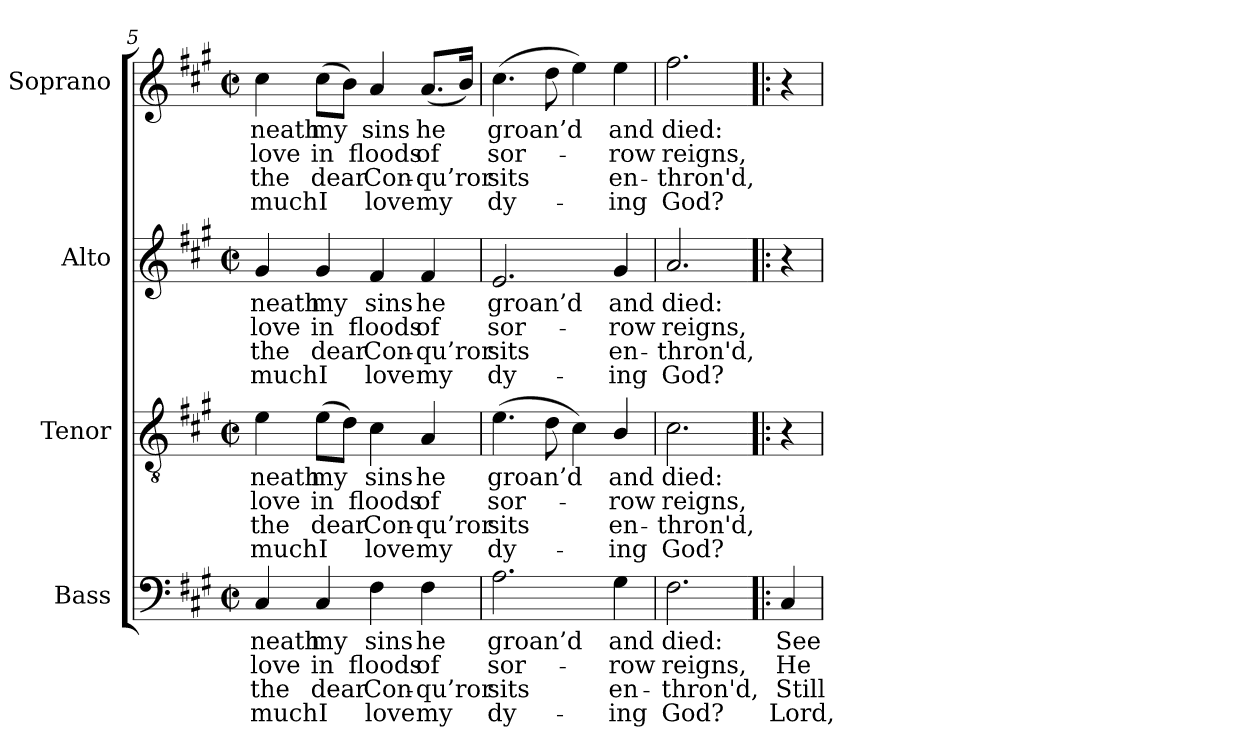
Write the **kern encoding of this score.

**kern	**text	**text	**text	**text	**kern	**text	**text	**text	**text	**kern	**text	**text	**text	**text	**kern	**text	**text	**text	**text
*part4	*part4	*part4	*part4	*part4	*part3	*part3	*part3	*part3	*part3	*part2	*part2	*part2	*part2	*part2	*part1	*part1	*part1	*part1	*part1
*staff4	*staff4	*staff4	*staff4	*staff4	*staff3	*staff3	*staff3	*staff3	*staff3	*staff2	*staff2	*staff2	*staff2	*staff2	*staff1	*staff1	*staff1	*staff1	*staff1
*I"Bass	*	*	*	*	*I"Tenor	*	*	*	*	*I"Alto	*	*	*	*	*I"Soprano	*	*	*	*
*I'B.	*	*	*	*	*I'T.	*	*	*	*	*I'A.	*	*	*	*	*I'S.	*	*	*	*
*clefF4	*	*	*	*	*clefGv2	*	*	*	*	*clefG2	*	*	*	*	*clefG2	*	*	*	*
*	*	*	*	*	*ITrd7c12	*	*	*	*	*	*	*	*	*	*	*	*	*	*
*k[f#c#g#]	*	*	*	*	*k[f#c#g#]	*	*	*	*	*k[f#c#g#]	*	*	*	*	*k[f#c#g#]	*	*	*	*
*f#:	*	*	*	*	*f#:	*	*	*	*	*f#:	*	*	*	*	*f#:	*	*	*	*
*M2/2	*	*	*	*	*M2/2	*	*	*	*	*M2/2	*	*	*	*	*M2/2	*	*	*	*
*met(c|)	*	*	*	*	*met(c|)	*	*	*	*	*met(c|)	*	*	*	*	*met(c|)	*	*	*	*
=5	=5	=5	=5	=5	=5	=5	=5	=5	=5	=5	=5	=5	=5	=5	=5	=5	=5	=5	=5
!	!LO:LY:b:color=#000000	!LO:LY:b:color=#000000	!LO:LY:b:color=#000000	!LO:LY:b:color=#000000	!	!	!	!	!	!	!	!	!	!	!	!	!	!	!
!	!	!	!	!	!	!LO:LY:b:color=#000000	!LO:LY:b:color=#000000	!LO:LY:b:color=#000000	!LO:LY:b:color=#000000	!	!	!	!	!	!	!	!	!	!
!	!	!	!	!	!	!	!	!	!	!	!LO:LY:b:color=#000000	!LO:LY:b:color=#000000	!LO:LY:b:color=#000000	!LO:LY:b:color=#000000	!	!	!	!	!
!	!	!	!	!	!	!	!	!	!	!	!	!	!	!	!	!LO:LY:b:color=#000000	!LO:LY:b:color=#000000	!LO:LY:b:color=#000000	!LO:LY:b:color=#000000
4C#i/	-neath	love	the	much	4Ei\	-neath	love	the	much	4g#i/	-neath	love	the	much	4cc#i\	-neath	love	the	much
!	!LO:LY:b:color=#000000	!LO:LY:b:color=#000000	!LO:LY:b:color=#000000	!LO:LY:b:color=#000000	!	!	!	!	!	!	!	!	!	!	!	!	!	!	!
!	!	!	!	!	!	!LO:LY:b:color=#000000	!LO:LY:b:color=#000000	!LO:LY:b:color=#000000	!LO:LY:b:color=#000000	!	!	!	!	!	!	!	!	!	!
!	!	!	!	!	!	!	!	!	!	!	!LO:LY:b:color=#000000	!LO:LY:b:color=#000000	!LO:LY:b:color=#000000	!LO:LY:b:color=#000000	!	!	!	!	!
!	!	!	!	!	!	!	!	!	!	!	!	!	!	!	!	!LO:LY:b:color=#000000	!LO:LY:b:color=#000000	!LO:LY:b:color=#000000	!LO:LY:b:color=#000000
4C#i/	my	in	dear	I	(8Ei\L	my	in	dear	I	4g#i/	my	in	dear	I	(8cc#i\L	my	in	dear	I
.	.	.	.	.	8Di\J)	.	.	.	.	.	.	.	.	.	8bi\J)	.	.	.	.
!	!LO:LY:b:color=#000000	!LO:LY:b:color=#000000	!LO:LY:b:color=#000000	!LO:LY:b:color=#000000	!	!	!	!	!	!	!	!	!	!	!	!	!	!	!
!	!	!	!	!	!	!LO:LY:b:color=#000000	!LO:LY:b:color=#000000	!LO:LY:b:color=#000000	!LO:LY:b:color=#000000	!	!	!	!	!	!	!	!	!	!
!	!	!	!	!	!	!	!	!	!	!	!LO:LY:b:color=#000000	!LO:LY:b:color=#000000	!LO:LY:b:color=#000000	!LO:LY:b:color=#000000	!	!	!	!	!
!	!	!	!	!	!	!	!	!	!	!	!	!	!	!	!	!LO:LY:b:color=#000000	!LO:LY:b:color=#000000	!LO:LY:b:color=#000000	!LO:LY:b:color=#000000
4F#i\	sins	floods	Con-	-love	4C#i\	sins	floods	Con-	-love	4f#i/	sins	floods	Con-	-love	4ai/	sins	floods	Con-	-love
!	!LO:LY:b:color=#000000	!LO:LY:b:color=#000000	!LO:LY:b:color=#000000	!LO:LY:b:color=#000000	!	!	!	!	!	!	!	!	!	!	!	!	!	!	!
!	!	!	!	!	!	!LO:LY:b:color=#000000	!LO:LY:b:color=#000000	!LO:LY:b:color=#000000	!LO:LY:b:color=#000000	!	!	!	!	!	!	!	!	!	!
!	!	!	!	!	!	!	!	!	!	!	!LO:LY:b:color=#000000	!LO:LY:b:color=#000000	!LO:LY:b:color=#000000	!LO:LY:b:color=#000000	!	!	!	!	!
!	!	!	!	!	!	!	!	!	!	!	!	!	!	!	!	!LO:LY:b:color=#000000	!LO:LY:b:color=#000000	!LO:LY:b:color=#000000	!LO:LY:b:color=#000000
4F#i\	he	of	qu’ror	my	4AAi/	he	of	qu’ror	my	4f#i/	he	of	qu’ror	my	(8.ai/L	he	of	qu’ror	my
.	.	.	.	.	.	.	.	.	.	.	.	.	.	.	16bi/Jk)	.	.	.	.
=6	=6	=6	=6	=6	=6	=6	=6	=6	=6	=6	=6	=6	=6	=6	=6	=6	=6	=6	=6
!	!LO:LY:b:color=#000000	!LO:LY:b:color=#000000	!LO:LY:b:color=#000000	!LO:LY:b:color=#000000	!	!	!	!	!	!	!	!	!	!	!	!	!	!	!
!	!	!	!	!	!	!LO:LY:b:color=#000000	!LO:LY:b:color=#000000	!LO:LY:b:color=#000000	!LO:LY:b:color=#000000	!	!	!	!	!	!	!	!	!	!
!	!	!	!	!	!	!	!	!	!	!	!LO:LY:b:color=#000000	!LO:LY:b:color=#000000	!LO:LY:b:color=#000000	!LO:LY:b:color=#000000	!	!	!	!	!
!	!	!	!	!	!	!	!	!	!	!	!	!	!	!	!	!LO:LY:b:color=#000000	!LO:LY:b:color=#000000	!LO:LY:b:color=#000000	!LO:LY:b:color=#000000
2.Ai\	groan’d	sor-	sits	dy-	(4.Ei\	groan’d	sor-	sits	dy-	2.ei/	groan’d	sor-	sits	dy-	(4.cc#i\	groan’d	sor-	sits	dy-
.	.	.	.	.	8Di\	.	.	.	.	.	.	.	.	.	8ddi\	.	.	.	.
.	.	.	.	.	4C#i\)	.	.	.	.	.	.	.	.	.	4eei\)	.	.	.	.
!	!LO:LY:b:color=#000000	!LO:LY:b:color=#000000	!LO:LY:b:color=#000000	!LO:LY:b:color=#000000	!	!	!	!	!	!	!	!	!	!	!	!	!	!	!
!	!	!	!	!	!	!LO:LY:b:color=#000000	!LO:LY:b:color=#000000	!LO:LY:b:color=#000000	!LO:LY:b:color=#000000	!	!	!	!	!	!	!	!	!	!
!	!	!	!	!	!	!	!	!	!	!	!LO:LY:b:color=#000000	!LO:LY:b:color=#000000	!LO:LY:b:color=#000000	!LO:LY:b:color=#000000	!	!	!	!	!
!	!	!	!	!	!	!	!	!	!	!	!	!	!	!	!	!LO:LY:b:color=#000000	!LO:LY:b:color=#000000	!LO:LY:b:color=#000000	!LO:LY:b:color=#000000
4G#i\	and	-row	-en-	-ing	4BBi/	and	-row	-en-	-ing	4g#i/	and	-row	-en-	-ing	4eei\	and	-row	-en-	-ing
=7	=7	=7	=7	=7	=7	=7	=7	=7	=7	=7	=7	=7	=7	=7	=7	=7	=7	=7	=7
!	!LO:LY:b:color=#000000	!LO:LY:b:color=#000000	!LO:LY:b:color=#000000	!LO:LY:b:color=#000000	!	!	!	!	!	!	!	!	!	!	!	!	!	!	!
!	!	!	!	!	!	!LO:LY:b:color=#000000	!LO:LY:b:color=#000000	!LO:LY:b:color=#000000	!LO:LY:b:color=#000000	!	!	!	!	!	!	!	!	!	!
!	!	!	!	!	!	!	!	!	!	!	!LO:LY:b:color=#000000	!LO:LY:b:color=#000000	!LO:LY:b:color=#000000	!LO:LY:b:color=#000000	!	!	!	!	!
!	!	!	!	!	!	!	!	!	!	!	!	!	!	!	!	!LO:LY:b:color=#000000	!LO:LY:b:color=#000000	!LO:LY:b:color=#000000	!LO:LY:b:color=#000000
2.F#i\	died:	reigns,	thron'd,	God?	2.C#i\	died:	reigns,	thron'd,	God?	2.ai/	died:	reigns,	thron'd,	God?	2.ff#i\	died:	reigns,	thron'd,	God?
!!LO:LB:g=z
=8!|:	=8!|:	=8!|:	=8!|:	=8!|:	=8!|:	=8!|:	=8!|:	=8!|:	=8!|:	=8!|:	=8!|:	=8!|:	=8!|:	=8!|:	=8!|:	=8!|:	=8!|:	=8!|:	=8!|:
!	!LO:LY:b:color=#000000	!LO:LY:b:color=#000000	!LO:LY:b:color=#000000	!LO:LY:b:color=#000000	!	!	!	!	!	!	!	!	!	!	!	!	!	!	!
4C#i/	See	He	Still	Lord,	4r	.	.	.	.	4r	.	.	.	.	4r	.	.	.	.
=	=	=	=	=	=	=	=	=	=	=	=	=	=	=	=	=	=	=	=
*-	*-	*-	*-	*-	*-	*-	*-	*-	*-	*-	*-	*-	*-	*-	*-	*-	*-	*-	*-
